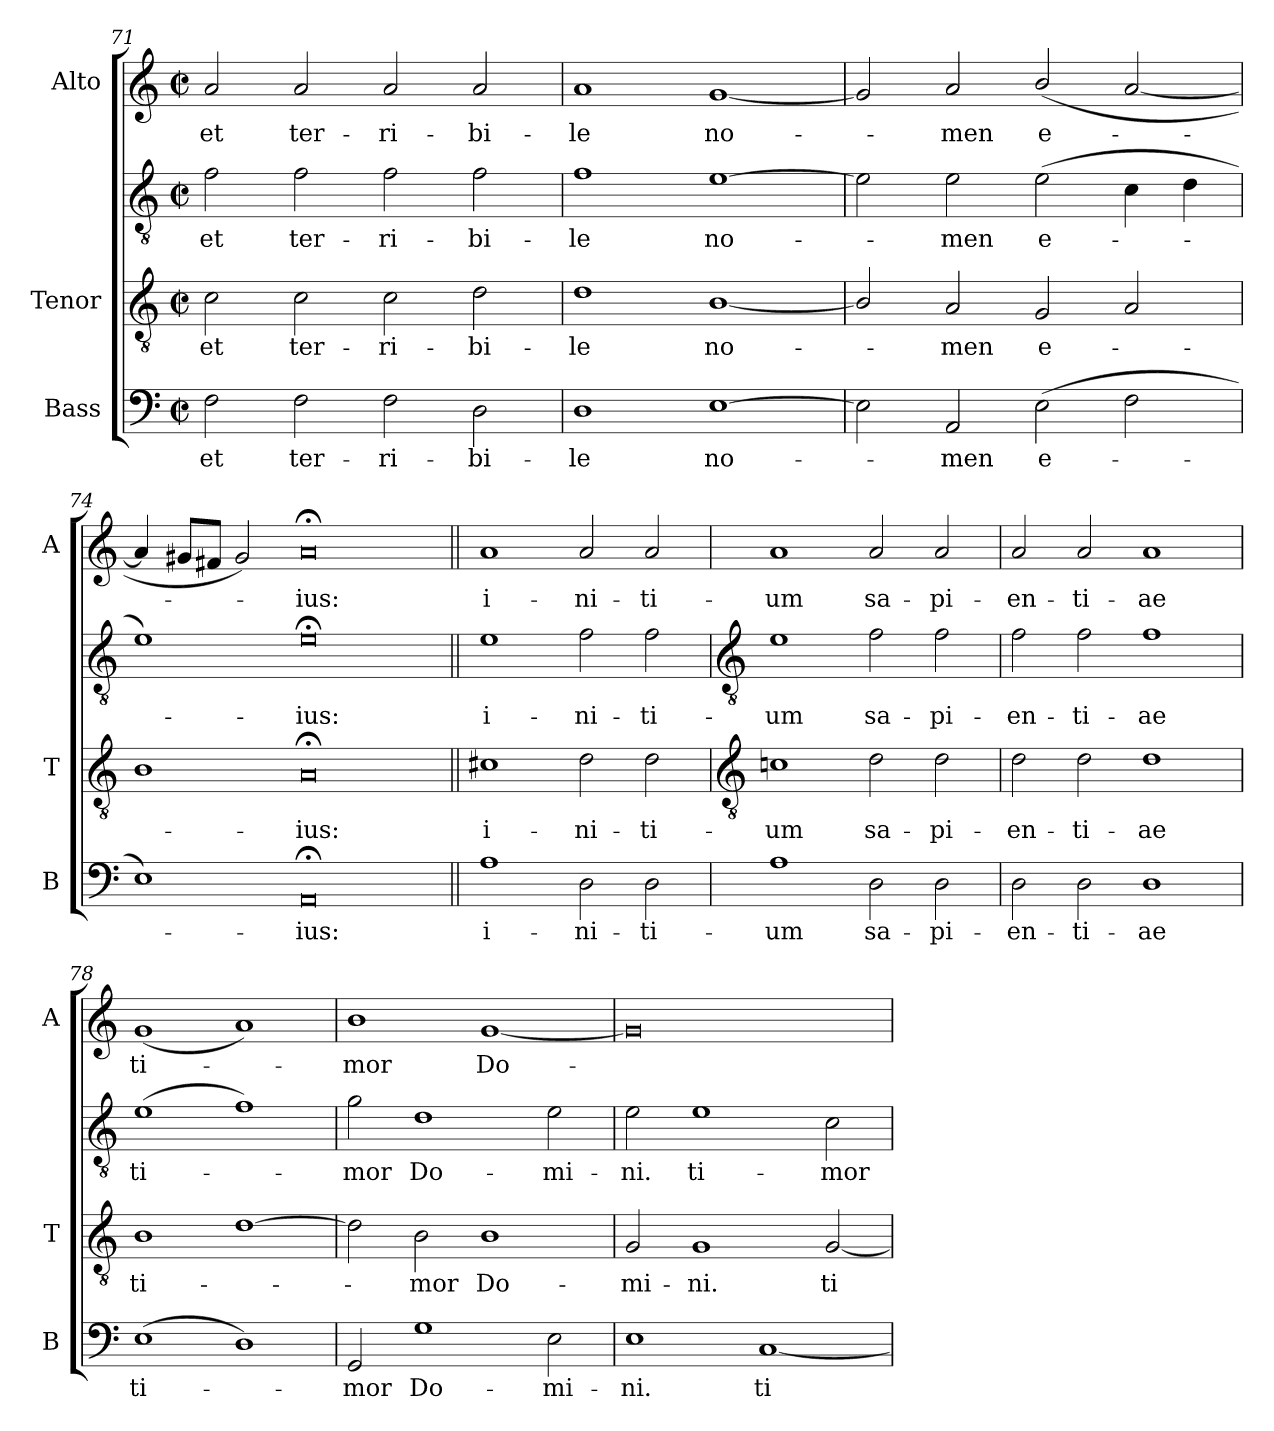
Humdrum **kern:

**kern	**text	**kern	**text	**kern	**text	**kern	**text
*part3	*part3	*part2	*part2	*part2	*part2	*part1	*part1
*staff4	*staff4	*staff3	*staff3	*staff2	*staff2	*staff1	*staff1
*I"Bass	*	*I"Tenor	*	*	*	*I"Alto	*
*I'B	*	*I'T	*	*	*	*I'A	*
*clefF4	*	*clefGv2	*	*clefGv2	*	*clefG2	*
*k[]	*	*k[]	*	*k[]	*	*k[]	*
*C:	*	*C:	*	*C:	*	*C:	*
*M4/2	*	*M4/2	*	*M4/2	*	*M4/2	*
*met(c|)	*	*met(c|)	*	*met(c|)	*	*met(c|)	*
=71	=71	=71	=71	=71	=71	=71	=71
!	!LO:LY:b	!	!LO:LY:b	!	!LO:LY:b	!	!LO:LY:b
2F	et	2c	-et	2f	et	2a	et
!	!LO:LY:b	!	!LO:LY:b	!	!LO:LY:b	!	!LO:LY:b
2F	ter-	2c	ter-	2f	ter-	2a	ter-
!	!LO:LY:b	!	!LO:LY:b	!	!LO:LY:b	!	!LO:LY:b
2F	-ri-	2c	-ri-	2f	-ri-	2a	-ri-
!	!LO:LY:b	!	!LO:LY:b	!	!LO:LY:b	!	!LO:LY:b
2D	-bi-	2d	-bi-	2f	-bi-	2a	-bi-
=72	=72	=72	=72	=72	=72	=72	=72
!	!LO:LY:b	!	!LO:LY:b	!	!LO:LY:b	!	!LO:LY:b
1D	-le	1d	le	1f	-le	1a	-le
!	!LO:LY:b	!	!LO:LY:b	!	!LO:LY:b	!	!LO:LY:b
[1E	no-	[1B/	no-	[1e	no-	[1g	no-
=73	=73	=73	=73	=73	=73	=73	=73
2E]	.	2B/]	.	2e]	.	2g]	.
!	!LO:LY:b	!	!LO:LY:b	!	!LO:LY:b	!	!LO:LY:b
2AA	men	2A/	men	2e	men	2a	men
!	!LO:LY:b	!	!LO:LY:b	!	!LO:LY:b	!	!LO:LY:b
(>2E	e-	2G	e-	(>2e	e-	(<2b/	e-
2F	.	2A	.	4c	.	[2a	.
.	.	.	.	4d	.	.	.
=74	=74	=74	=74	=74	=74	=74	=74
1E)	.	1B	.	1e)	.	4a]	.
.	.	.	.	.	.	8g#L	.
.	.	.	.	.	.	8f#J	.
.	.	.	.	.	.	2g#)	.
!	!LO:LY:b	!	!LO:LY:b	!	!LO:LY:b	!	!LO:LY:b
0AA;<	ius:	0A;<	ius:	0e;<	ius:	0a;<	ius:
=75||	=75||	=75||	=75||	=75||	=75||	=75||	=75||
!	!LO:LY:b	!	!LO:LY:b	!	!LO:LY:b	!	!LO:LY:b
1A	i-	1c#X	-i-	1e	i-	1a	i-
!	!LO:LY:b	!	!LO:LY:b	!	!LO:LY:b	!	!LO:LY:b
2D	-ni-	2d	-ni-	2f	-ni-	2a	-ni-
!	!LO:LY:b	!	!LO:LY:b	!	!LO:LY:b	!	!LO:LY:b
2D	-ti-	2d	-ti-	2f	-ti-	2a	-ti-
!!LO:LB:g=z
=76	=76	=76	=76	=76	=76	=76	=76
*	*	*clefGv2	*	*clefGv2	*	*	*
!	!LO:LY:b	!	!LO:LY:b	!	!LO:LY:b	!	!LO:LY:b
1A	-um	1cn	-um	1e	-um	1a	-um
!	!LO:LY:b	!	!LO:LY:b	!	!LO:LY:b	!	!LO:LY:b
2D	sa-	2d	sa-	2f	sa-	2a	sa-
!	!LO:LY:b	!	!LO:LY:b	!	!LO:LY:b	!	!LO:LY:b
2D	-pi-	2d	-pi-	2f	-pi-	2a	-pi-
=77	=77	=77	=77	=77	=77	=77	=77
!	!LO:LY:b	!	!LO:LY:b	!	!LO:LY:b	!	!LO:LY:b
2D	-en-	2d	en-	2f	-en-	2a	-en-
!	!LO:LY:b	!	!LO:LY:b	!	!LO:LY:b	!	!LO:LY:b
2D	-ti-	2d	-ti-	2f	-ti-	2a	-ti-
!	!LO:LY:b	!	!LO:LY:b	!	!LO:LY:b	!	!LO:LY:b
1D	-ae	1d	-ae	1f	-ae	1a	-ae
=78	=78	=78	=78	=78	=78	=78	=78
!	!LO:LY:b	!	!LO:LY:b	!	!LO:LY:b	!	!LO:LY:b
(>1E	ti-	1B	ti-	(>1e	ti-	(<1g	ti-
1D)	.	[1d	.	1f)	.	1a)	.
=79	=79	=79	=79	=79	=79	=79	=79
!	!LO:LY:b	!	!	!	!LO:LY:b	!	!LO:LY:b
2GG	mor	2d]	.	2g	mor	1b	mor
!	!LO:LY:b	!	!LO:LY:b	!	!LO:LY:b	!	!
1G	Do-	2B	-mor	1d	Do-	.	.
!	!	!	!LO:LY:b	!	!	!	!LO:LY:b
.	.	1B	Do-	.	.	[1g	Do-
!	!LO:LY:b	!	!	!	!LO:LY:b	!	!
2E	-mi-	.	.	2e	-mi-	.	.
=80	=80	=80	=80	=80	=80	=80	=80
!	!LO:LY:b	!	!LO:LY:b	!	!LO:LY:b	!	!
1E	-ni.	2G	mi-	2e	-ni.	0g]	.
!	!	!	!LO:LY:b	!	!LO:LY:b	!	!
.	.	1G	-ni.	1e	ti-	.	.
!	!LO:LY:b	!	!	!	!	!	!
[1C	ti-	.	.	.	.	.	.
!	!	!	!LO:LY:b	!	!LO:LY:b	!	!
.	.	[2G	ti-	2c	-mor	.	.
=	=	=	=	=	=	=	=
*-	*-	*-	*-	*-	*-	*-	*-
